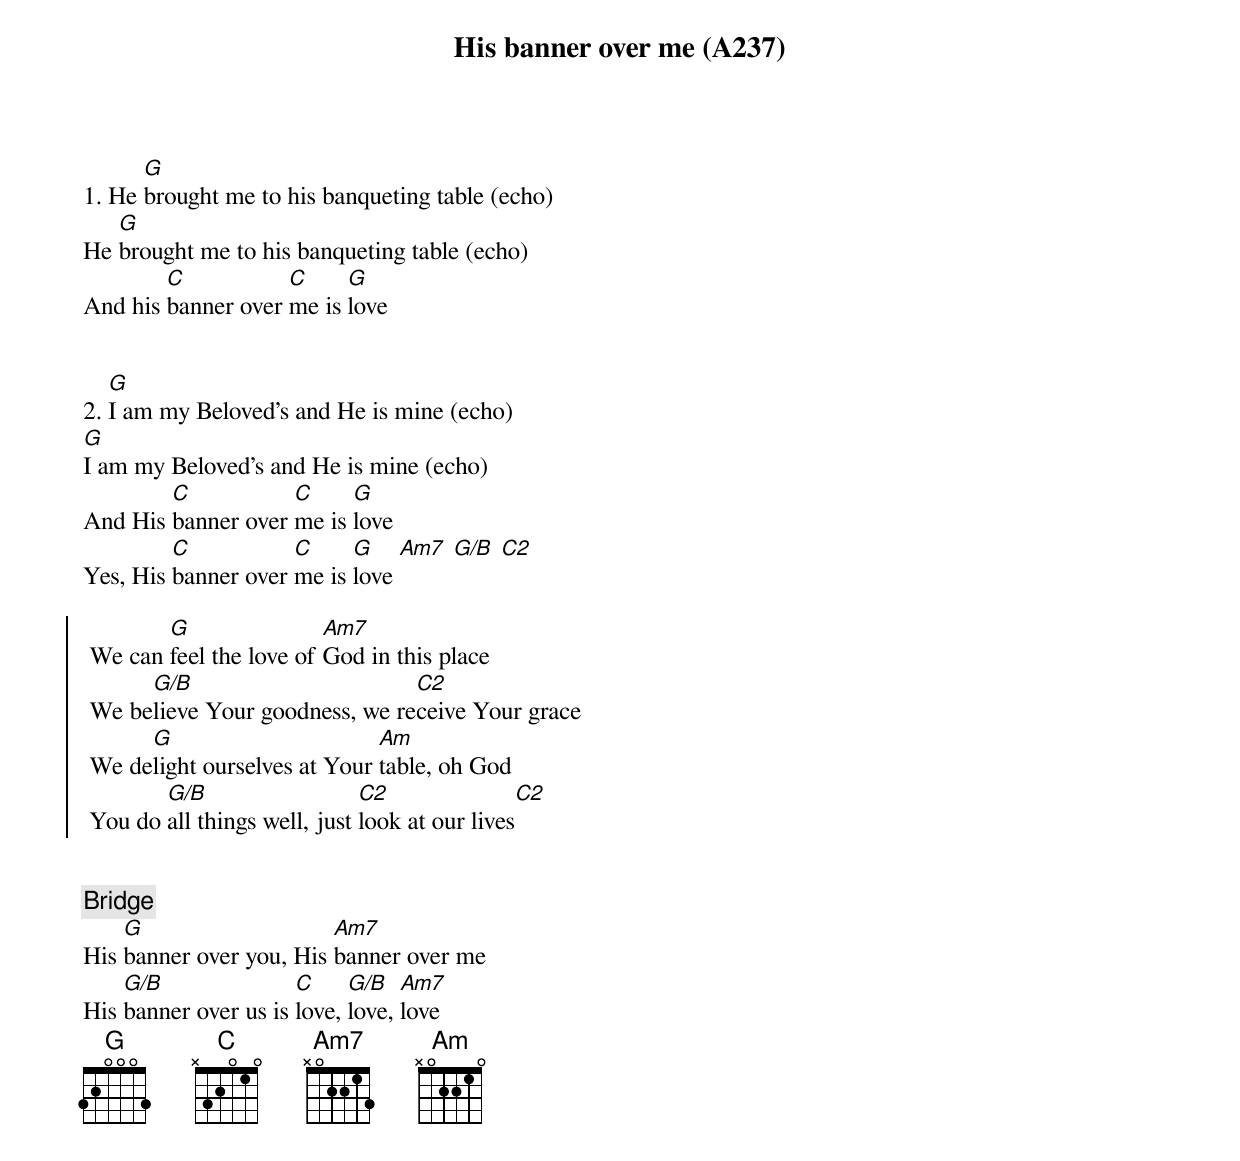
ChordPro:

{title: His banner over me (A237)}
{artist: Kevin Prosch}

1. He [G]brought me to his banqueting table (echo)
He [G]brought me to his banqueting table (echo)
And his [C]banner over [C]me is [G]love


2. [G]I am my Beloved's and He is mine (echo)
[G]I am my Beloved's and He is mine (echo)
And His [C]banner over [C]me is [G]love
Yes, His [C]banner over [C]me is [G]love [Am7] [G/B] [C2]

{soc}
 We can [G]feel the love of [Am7]God in this place
 We be[G/B]lieve Your goodness, we re[C2]ceive Your grace
 We de[G]light ourselves at Your [Am]table, oh God
 You do [G/B]all things well, just [C2]look at our lives[C2]
 {eoc}


{comment: Bridge}
His [G]banner over you, His [Am7]banner over me
His [G/B]banner over us is [C]love, [G/B]love, [Am7]love
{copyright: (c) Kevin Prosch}
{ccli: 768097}
